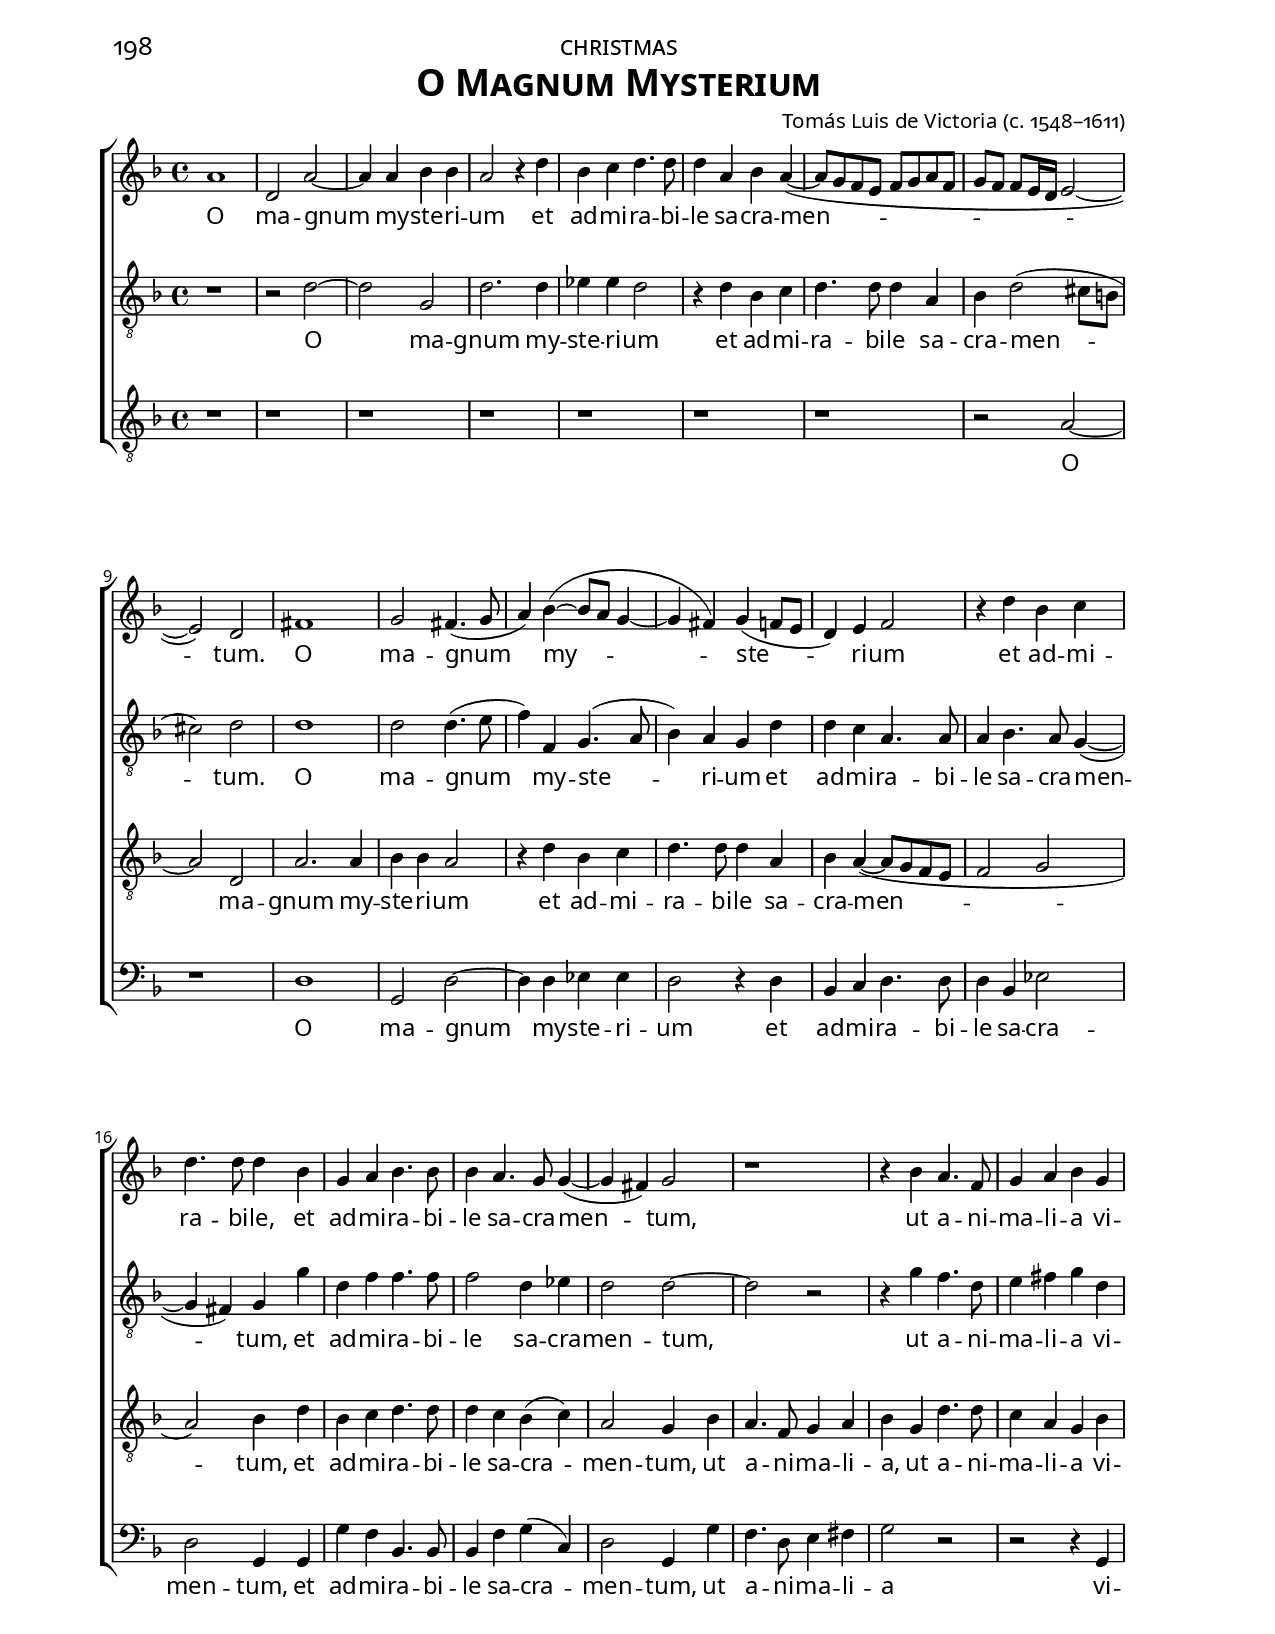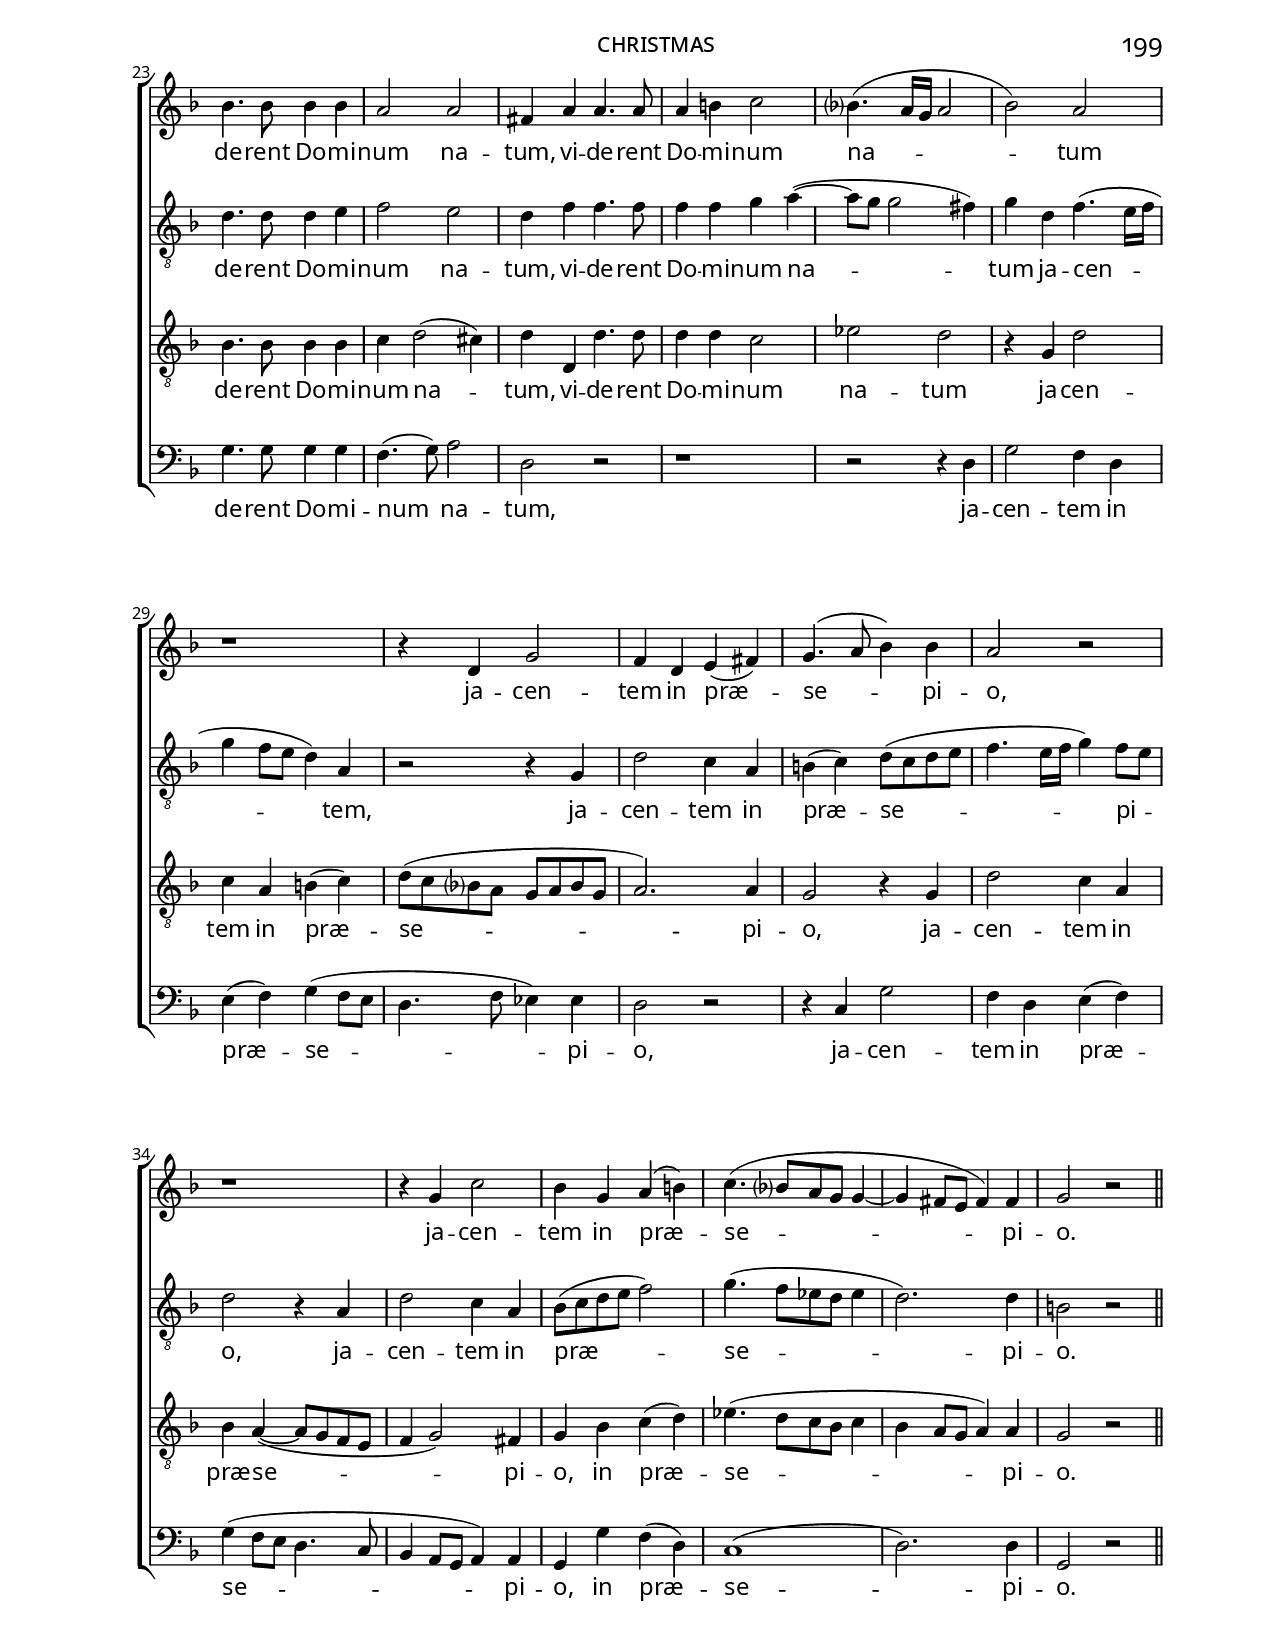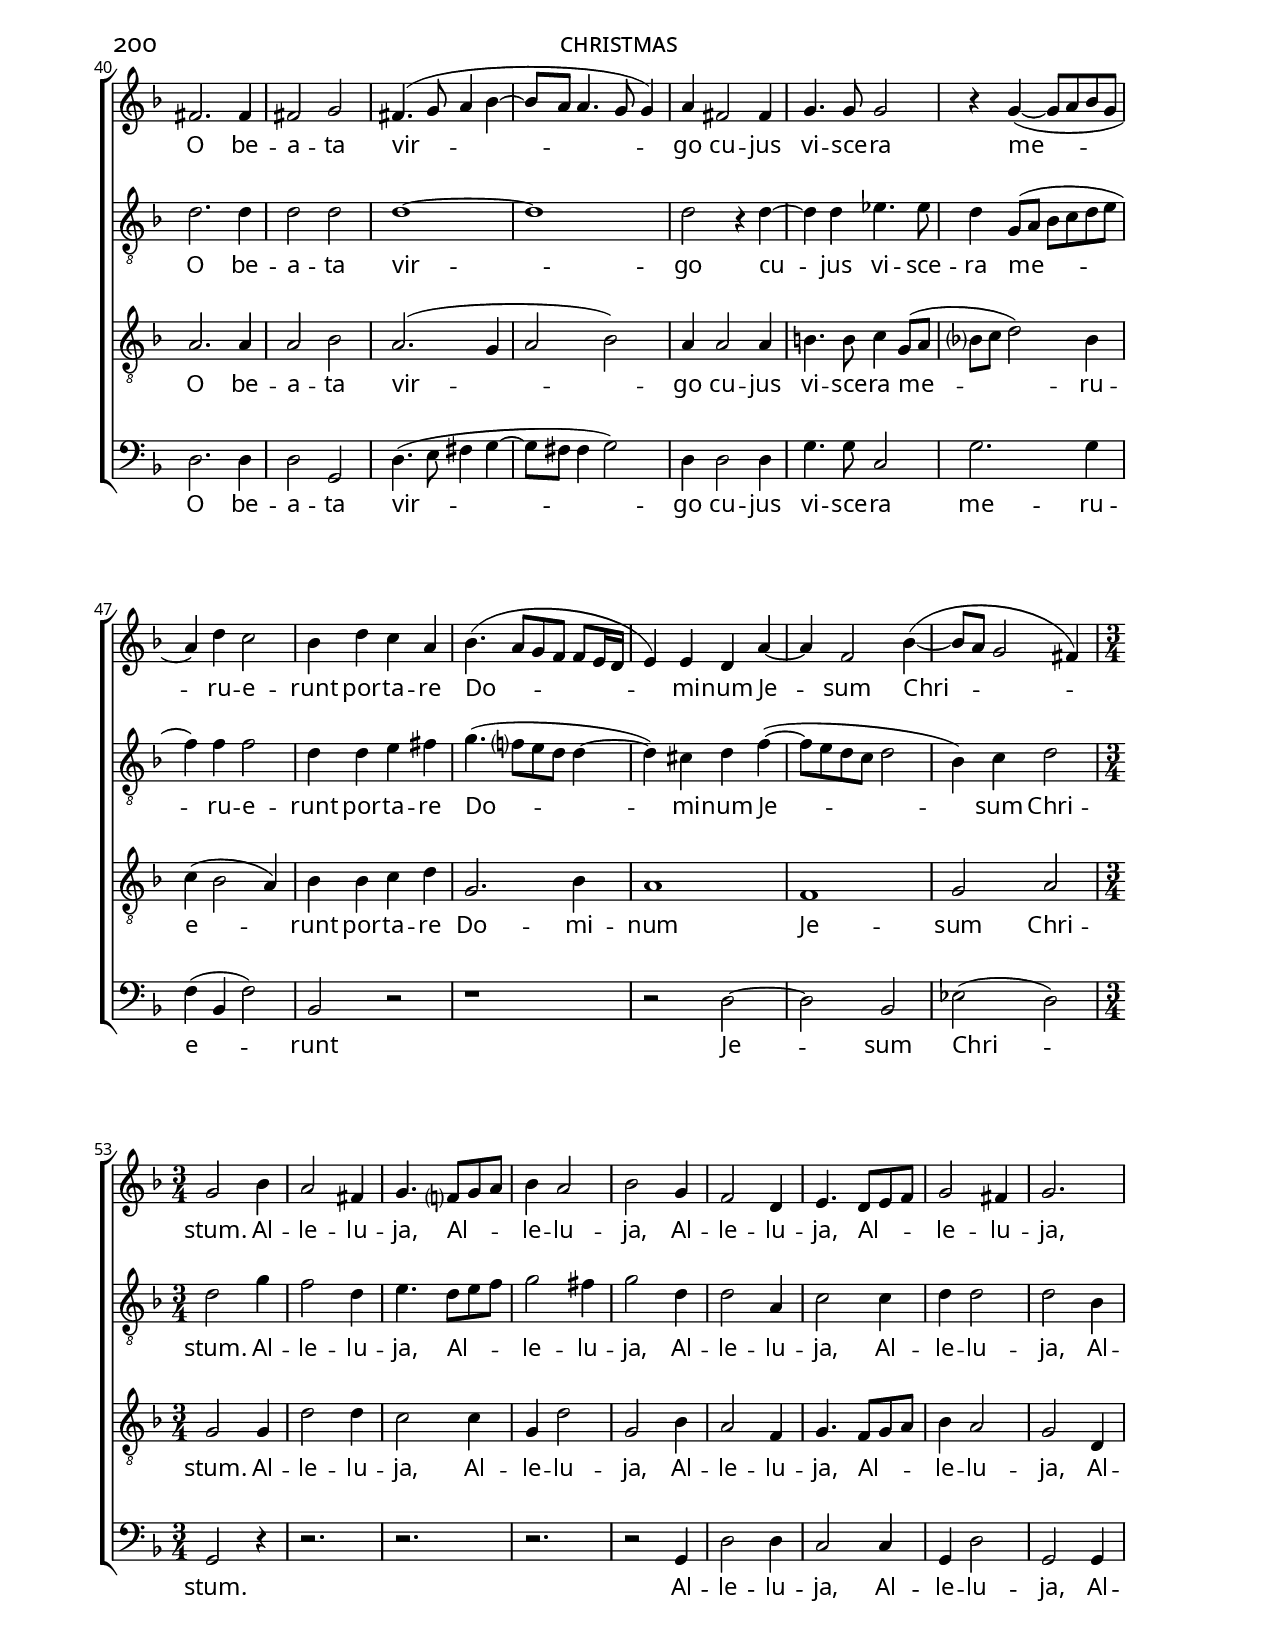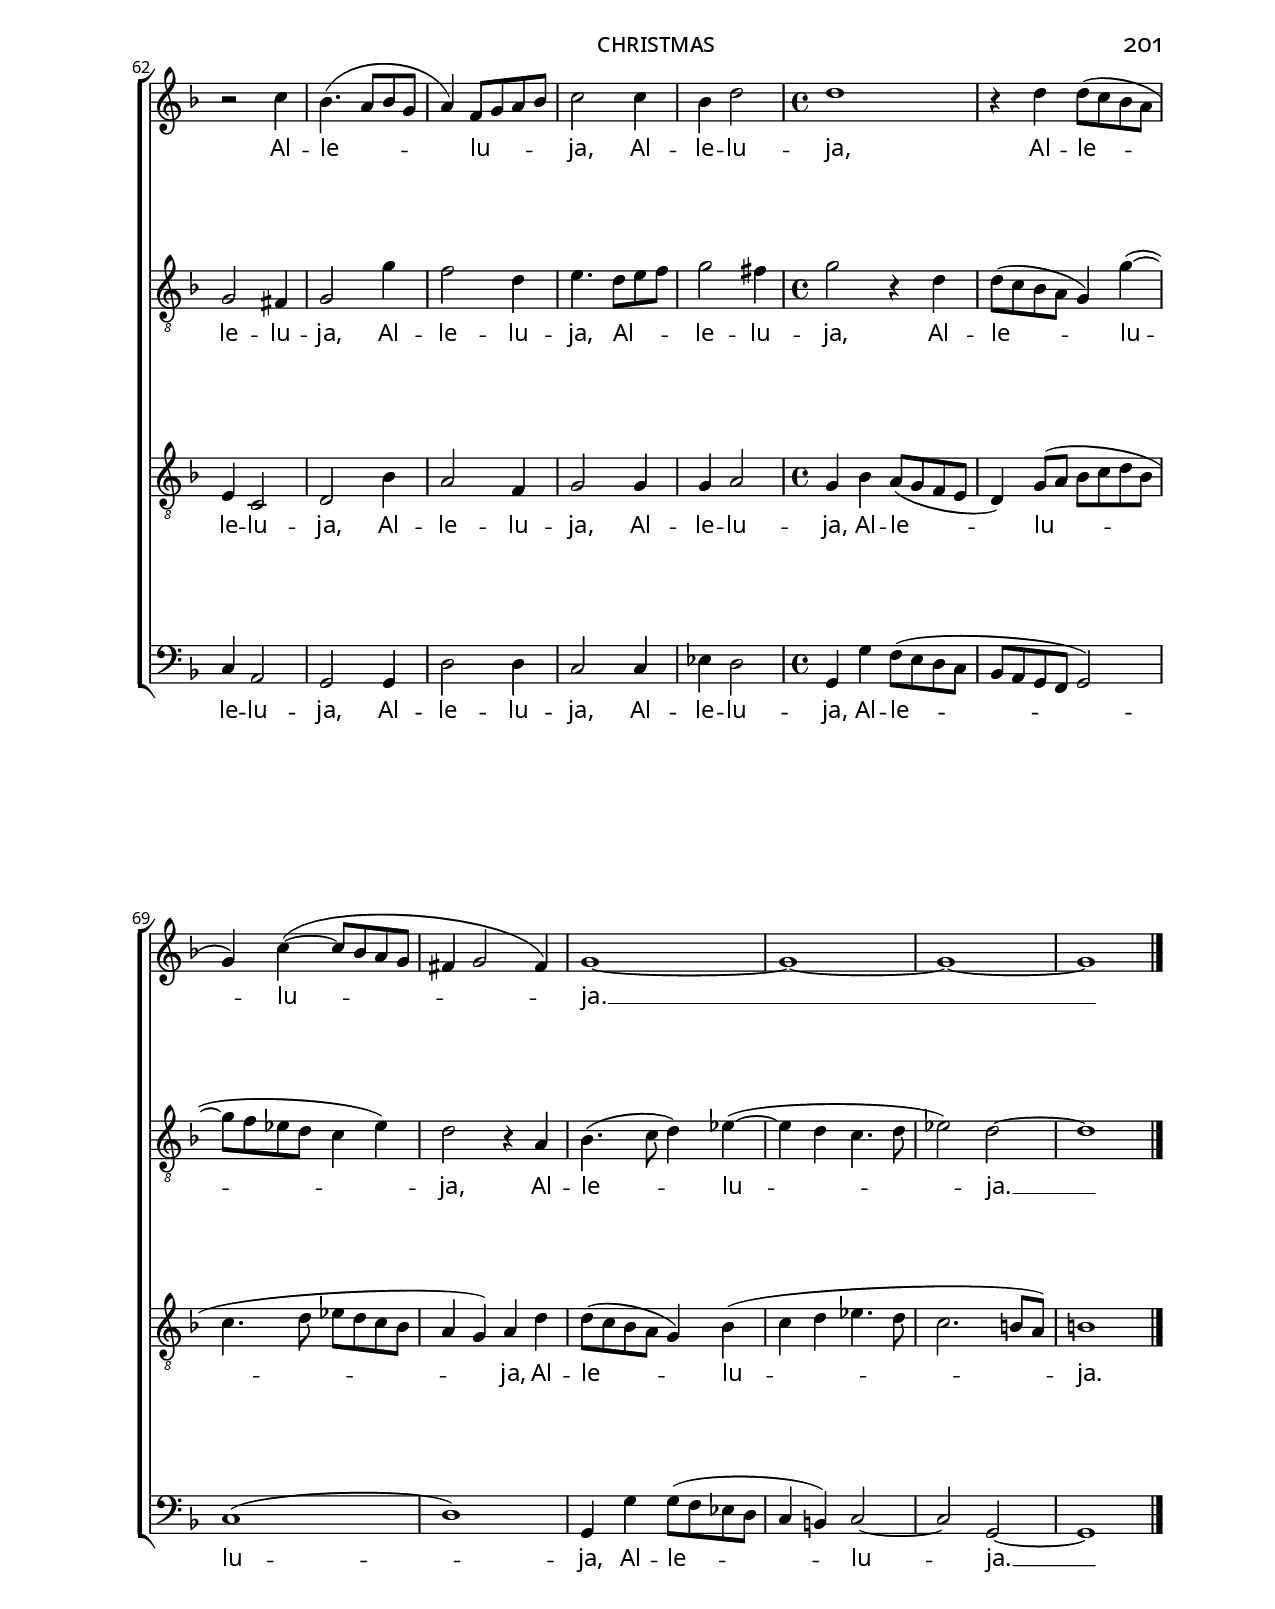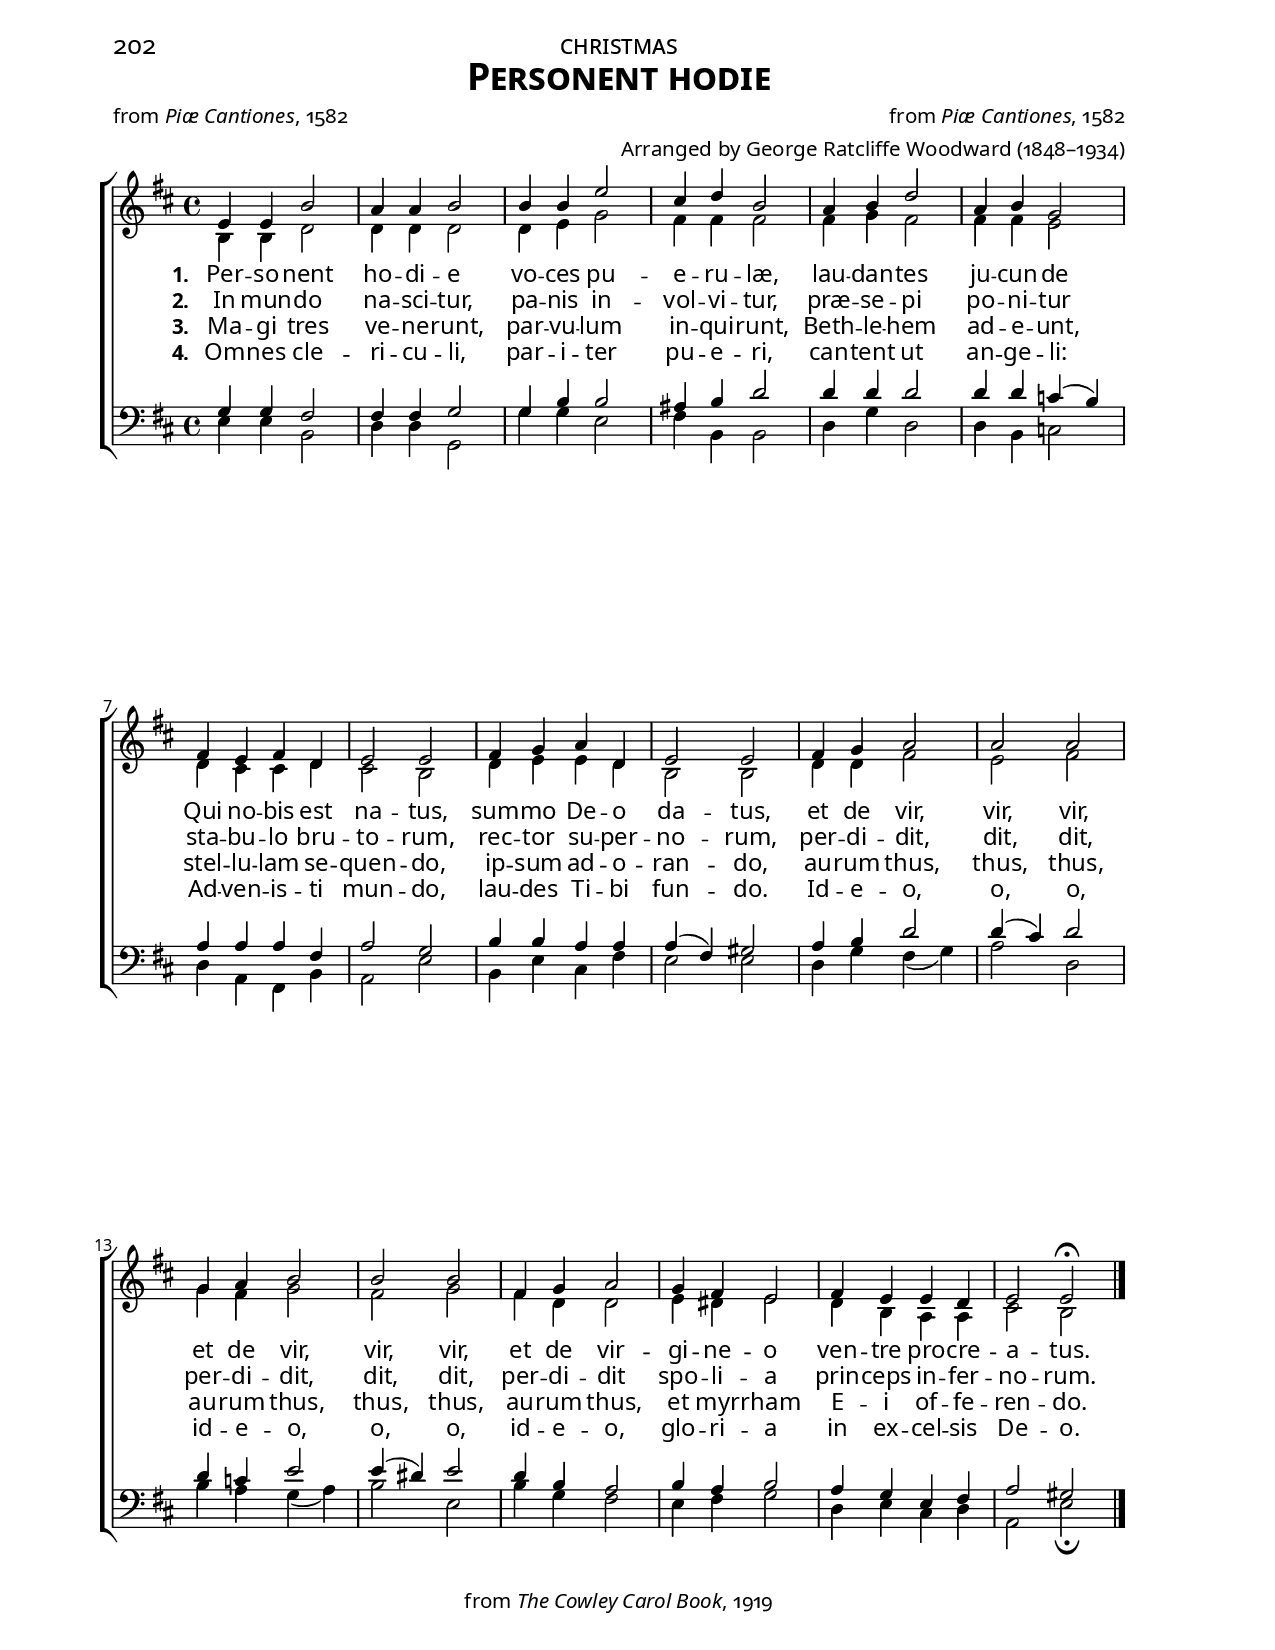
\version "2.14.2"
\include "util.ly"
\header {
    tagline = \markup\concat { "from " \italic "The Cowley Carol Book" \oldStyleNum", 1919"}
}
\paper {
  print-all-headers = ##t
  paper-height = 11\in
  paper-width = 8.5\in
  indent = 0\in
  %system-system-spacing = #'((basic-distance . 10) (padding . 0))
  system-system-spacing =
    #'((basic-distance . 0)
       (minimum-distance . 0)
       (padding . 0)
       (stretchability . 100))
  score-markup-spacing =
    #'((basic-distance . 0)
       (minimum-distance . 0)
       (padding . 0)
       (stretchability . 100))
%  top-markup-spacing =
%    #'((basic-distance . 0)
%       (minimum-distance . 0)
%       (padding . 0)
%       (stretchability . 0))
  ragged-last-bottom = ##f
  ragged-bottom = ##f
  two-sided = ##t
  inner-margin = 1\in
  outer-margin = 0.75\in
  top-margin = 0.26\in
  bottom-margin = 0.25\in
  first-page-number = #198
  print-first-page-number = ##t
  headerLine = \markup{\override #'(font-name . "Garamond Premier Pro") \smallCapsOldStyle"christmas"}
  oddHeaderMarkup = \markup\fill-line{
     \override #'(font-name . "Garamond Premier Pro")\abs-fontsize #12.5
     \combine 
        \fill-line{"" \on-the-fly #print-page-number-check-first
        \oldStylePageNum""
        }
        \fill-line{\headerLine}
  }
  evenHeaderMarkup = \markup {
     \override #'(font-name . "Garamond Premier Pro")\abs-fontsize #12.5
     \combine
        \on-the-fly #print-page-number-check-first
        \oldStylePageNum""
        \fill-line{\headerLine}
  }
}
#(set-global-staff-size 18) \paper{ #(define fonts (make-pango-font-tree "Garamond Premier Pro" "Garamond Premier Pro" "Garamond Premier Pro" (/ 18 20))) }
global = {
  \key f \major
  \time 4/4
  \dynamicUp
  %\set crescendoSpanner = #'dashed-line
  %\set midiInstrument = "recorder"
  \autoBeamOff
  \override DynamicTextSpanner #'style = #'none
}

sopMusic = \relative c' {
	a'1 |
  d,2 a'~ |
  a4 a bes bes |
  a2 r4 d |
  bes c d4. d8 |
  
  d4 a bes a(~ |
  a8[ g f e] f[ g a f] |
  g[ f] f[ e16 d] e2~ |
  e) d |
  fis1 |
  
  %page2
  g2 fis4.( g8 |
  a4) bes4(~ bes8[ a] g4~ |
  g fis) g( f8[ e] |
  d4) e f2 |
  r4 d' bes c |
  
  d4. d8 d4 bes |
  g a bes4. bes8 |
  bes4 a4. g8 g4(~ |
  g fis) g2 |
  r1 |
  
  r4 bes a4. f8 |
  g4 a bes g |
  bes4. bes8 bes4 bes |
  a2 a |
  fis4 a a4. a8 |
  
  %page3
  a4 b c2 |
  bes?4.( a16[ g] a2 |
  bes) a |
  r1 |
  r4 d, g2 |
  
  f4 d e( fis) |
  g4.( a8 bes4) bes |
  a2 r |
  r1 |
  r4 g c2 |
  
  bes4 g a( b) |
  c4.( bes?8[ a g] g4~ |
  g fis8[ e] fis4) fis |
  g2 r \bar"||"\pageBreak
  fis2. fis4 |
  fis2 g |
  
  %page4
  fis4.( g8 a4 bes~ |
  bes8[[ a] a4. g8 g4) |
  a fis2 fis4 |
  g4. g8 g2 |
  r4 g4~( g8[ a bes g] |
  
  a4) d c2 |
  bes4 d c a |
  bes4.( a8[ g f] f[ e16 d] |
  e4) e d a'~ |
  a f2 bes4~( |
  
  bes8[ a] g2 fis4) |
  \time 3/4
  g2 bes4 |
  a2 fis4 |
  g4. f?8[ g a] |
  bes4 a2 |
  bes2 g4 |
  
  %page5
  f2 d4 |
  e4. d8[ e f] |
  g2 fis4 |
  g2. |
  r2 c4 |
  bes4.( a8[ bes g] |
  
  a4) f8[ g a bes] |
  c2 c4 |
  bes4 d2 |
  \time 4/4
  d1 |
  r4 d d8([ c bes a] |
  
  g4) c4(~ c8[ bes a g] |
  fis4 g2 fis4) |
  g1~ |
  g~ |
  g~ |
  g \bar"|."
}
sopWords = \lyricmode {
  O ma -- gnum my -- ste -- ri -- um et ad -- mi -- ra -- bi -- le sa -- cra -- men -- tum.
    O ma -- gnum my -- ste -- ri -- um et ad -- mi -- ra -- bi -- le,
      et ad -- mi -- ra -- bi -- le
    sa -- cra -- men -- tum,
  ut a -- ni -- ma -- li -- a vi -- de -- rent Do -- mi -- num na -- tum,
    vi -- de -- rent Do -- mi -- num na -- tum
  ja -- cen -- tem in præ -- se -- pi -- o,
    ja -- cen -- tem in præ -- se -- pi -- o.
  
  O be -- a -- ta vir -- go cu -- jus vi -- sce -- ra
  me -- ru -- e -- runt por -- ta -- re Do -- mi -- num Je -- sum Chri -- stum.
  Al -- le -- lu -- ja,
  Al -- le -- lu -- ja,
  Al -- le -- lu -- ja,
  Al -- le -- lu -- ja,
  Al -- le -- lu -- ja,
  Al -- le -- lu -- ja,
  Al -- le -- lu -- ja. __
}

altoMusic = \relative c' {
  r1 |
  r2 d~ |
  d g, |
  d'2. d4 |
  ees4 ees d2 |
  
  r4 d bes c |
  d4. d8 d4 a |
  bes d2( cis8[ b] |
  cis2) d |
  d1 |
  
  %page2
  d2 d4.( e8 |
  f4) f, g4.( a8 |
  bes4) a g d' |
  d c a4. a8 |
  a4 bes4. a8 g4(~ |
  g fis) g g' |
  d f f4. f8 |
  f2 d4 ees |
  d2 d~ |
  d r2 |
  
  r4 g f4. d8 |
  e4 fis g d |
  d4. d8 d4 e |
  f2 e |
  d4 f f4. f8 |
  
  %page3
  f4 f g a(~ |
  a8[ g] g2 fis4) |
  g d f4.( e16[ f] |
  g4 f8[ e] d4) a |
  r2 r4 g |
  
  d'2 c4 a |
  b4( c) d8([ c d e] |
  f4. e16[ f] g4) f8[ e] |
  d2 r4 a |
  d2 c4 a |
  
  bes8([ c d e] f2) |
  g4.( f8[ ees d] ees4 |
  d2.) d4 |
  b2 r2 \bar"||"
  d2. d4 d2 d |
  
  %page 4
  d1~ |
  d |
  d2 r4 d~ |
  d d ees4. ees8 |
  d4 g,8([ a] bes[ c d e] |
  f4) f f2 |
  d4 d e fis |
  g4.( f?8[ e d] d4~ |
  d) cis d f~( |
  f8[ e d c] d2 |
  
  bes4) c d2 |
  \time 3/4
  d2 g4 |
  f2 d4 |
  e4. d8[ e f] |
  g2 fis4 |
  g2 d4 |
  
  %page 5
  d2 a4 |
  c2 c4 |
  d d2 |
  d bes4 |
  g2 fis4 |
  g2 g'4 |
  
  f2 d4 |
  e4. d8[ e f] |
  g2 fis4 |
  \time 4/4
  g2 r4 d |
  d8([ c bes a] g4) g'~( |
  g8[ f ees d] c4 ees) |
  d2 r4 a |
  bes4.( c8 d4) ees(~ |
  ees d c4. d8 |
  ees2) d~ |
  d1 \bar"|."
}
altoWords = \lyricmode {
  O ma -- gnum my -- ste -- ri -- um et ad -- mi -- ra -- bi -- le sa -- cra -- men -- tum.
    O ma -- gnum my -- ste -- ri -- um et ad -- mi -- ra -- bi -- le sa -- cra -- men -- tum,
      et ad -- mi -- ra -- bi -- le sa -- cra -- men -- tum,
  ut a -- ni -- ma -- li -- a vi -- de -- rent Do -- mi -- num na -- tum,
    vi -- de -- rent Do -- mi -- num na -- tum
  ja -- cen -- tem,
    ja -- cen -- tem
  in præ -- se -- pi -- o,
    ja -- cen -- tem in præ -- se -- pi -- o.
  
  O be -- a -- ta vir -- go cu -- jus vi -- sce -- ra
  me -- ru -- e -- runt por -- ta -- re Do -- mi -- num Je -- sum Chri -- stum.
  Al -- le -- lu -- ja,
  Al -- le -- lu -- ja,
  Al -- le -- lu -- ja,
  Al -- le -- lu -- ja,
  Al -- le -- lu -- ja,
  Al -- le -- lu -- ja,
  Al -- le -- lu -- ja,
  Al -- le -- lu -- ja,
  Al -- le -- lu -- ja. __
}

tenorMusic = \relative c' {
  \repeat unfold 7 { r1 }
  r2 a2~ |
  a d, |
  a'2. a4 |
  
  %page2
  bes4 bes a2 |
  r4 d bes c |
  d4. d8 d4 a |
  bes a~( a8[ g f e] |
  f2 g |
  
  a) bes4 d |
  bes c d4. d8 |
  d4 c bes( c) |
  a2 g4 bes |
  a4. f8 g4 a |
  
  bes g d'4. d8 |
  c4 a g bes |
  bes4. bes8 bes4 bes |
  c d2( cis4) |
  d d, d'4. d8 |
  
  %page3
  d4 d c2 |
  ees d |
  r4 g, d'2 |
  c4 a b( c) |
  d8([ c bes? a] g[ a bes g] |
  a2.) a4 |
  g2 r4 g |
  d'2 c4 a |
  bes a4~( a8[ g f e] |
  f4 g2) fis4 |
  
  g bes c( d) |
  ees4.( d8[ c bes] c4 |
  bes a8[ g] a4) a |
  g2 r \bar"||"
  a2. a4 a2 bes |
  
  %page4
  a2.( g4 a2 bes) |
  a4 a2 a4 |
  b4. b8 c4 g8([ a] |
  bes?[ c] d2) bes4 |
  
  c4( bes2 a4) |
  bes bes c d |
  g,2. bes4 |
  a1 f |
  
  g2 a |
  \time 3/4
  g2 g4 |
  d'2 d4 |
  c2 c4 |
  g d'2 |
  g, bes4 |
  
  %page5
  a2 f4 |
  g4. f8[ g a] |
  bes4 a2 |
  g d4 |
  e c2 |
  d bes'4 |
  
  a2 f4 |
  g2 g4 |
  g a2 |
  \time 4/4
  g4 bes a8([ g f e] |
  d4) g8([ a] bes[ c d bes] |
  c4. d8 ees[ d c bes] |
  a4 g) a d |
  d8([ c bes a] g4) bes( |
  c d ees4. d8 |
  c2. b8[ a]) |
  b1 \bar"|."
}

tenorWords = \lyricmode {
  O ma -- gnum my -- ste -- ri -- um et ad -- mi -- ra -- bi -- le sa -- cra -- men -- tum,
    et ad -- mi -- ra -- bi -- le sa -- cra -- men -- tum,
  ut a -- ni -- ma -- li -- a,
    ut a -- ni -- ma -- li -- a
  vi -- de -- rent Do -- mi -- num na -- tum,
    vi -- de -- rent Do -- mi -- num na -- tum
  ja -- cen -- tem in præ -- se -- pi -- o,
    ja -- cen -- tem in præ -- se -- pi -- o,
      in præ -- se -- pi -- o.
  
  O be -- a -- ta vir -- go cu -- jus vi -- sce -- ra
  me -- ru -- e -- runt por -- ta -- re Do -- mi -- num Je -- sum Chri -- stum.
  Al -- le -- lu -- ja,
  Al -- le -- lu -- ja,
  Al -- le -- lu -- ja,
  Al -- le -- lu -- ja,
  Al -- le -- lu -- ja,
  Al -- le -- lu -- ja,
  Al -- le -- lu -- ja,
  Al -- le -- lu -- ja,
  Al -- le -- lu -- ja.
}

bassMusic = \relative c' {
  \repeat unfold 9 { r1 }
  d,1 |
  
  %page2
  g,2 d'~ |
  d4 d ees ees |
  d2 r4 d |
  bes c d4. d8 |
  d4 bes ees2 |
  
  d2 g,4 g |
  g' f bes,4. bes8 |
  bes4 f' g( c,) |
  d2 g,4 g' |
  f4. d8 e4 fis |
  
  g2 r |
  r r4 g, |
  g'4. g8 g4 g |
  f4.( g8) a2 |
  d,2 r |
  
  %page3
  r1 |
  r2 r4 d |
  g2 f4 d |
  e( f) g( f8[ e] |
  d4. f8 ees4) ees |
  
  d2 r |
  r4 c g'2 |
  f4 d e( f) |
  g( f8[ e] d4. c8 |
  bes4 a8[ g] a4) a |
  
  g g' f( d) |
  c1( |
  d2.) d4 |
  g,2 r \bar"||"
  d'2. d4 |
  d2 g, |
  
  %page4
  d'4.( e8 fis4 g~ |
  g8[ fis] fis4 g2) |
  d4 d2 d4 |
  g4. g8 c,2 |
  g'2. g4 |
  
  f4( bes, f'2) |
  bes, r |
  r1 |
  r2 d~ |
  d bes |
  
  ees( d) |
  \time 3/4
  g,2 r4 |
  \repeat unfold 3 { r2. }
  r2 g4 |
  
  %page5
  d'2 d4 |
  c2 c4 |
  g d'2 |
  g, g4 |
  c a2 |
  g g4 |
  
  d'2 d4 |
  c2 c4 |
  ees d2 |
  \time 4/4
  g,4 g' f8([ e d c] |
  bes[ a g f] g2) |
  
  c1( |
  d) |
  g,4 g' g8([ f ees d] |
  c4 b) c2~ |
  c g~ |
  g1 \bar"|."
}
bassWords = \lyricmode {
  O ma -- gnum my -- ste -- ri -- um et ad -- mi -- ra -- bi -- le sa -- cra -- men -- tum,
    et ad -- mi -- ra -- bi -- le sa -- cra -- men -- tum,
  ut a -- ni -- ma -- li -- a vi -- de -- rent Do -- mi -- num na -- tum,
  ja -- cen -- tem in præ -- se -- pi -- o,
    ja -- cen -- tem in præ -- se -- pi -- o,
    in præ -- se -- pi -- o.
  
  O be -- a -- ta vir -- go cu -- jus vi -- sce -- ra
  me -- ru -- e -- runt Je -- sum Chri -- stum.
  Al -- le -- lu -- ja,
  Al -- le -- lu -- ja,
  Al -- le -- lu -- ja,
  Al -- le -- lu -- ja,
  Al -- le -- lu -- ja,
  Al -- le -- lu -- ja,
  Al -- le -- lu -- ja. __
}

pianoRH = \relative c' {
}
pianoLH = \relative c' {
}

\score {
<<
    \new ChoirStaff <<
    \new Staff = sop <<
      \new Voice = "sopranos" { \global \sopMusic }
    >>
    \new Lyrics = "sopranos"  \lyricsto "sopranos" \sopWords
    \new Staff = alt <<
      \clef "treble_8"
      \new Voice = "altos" { \global \altoMusic }
    >>
    \new Lyrics = "altos"  \lyricsto "altos" \altoWords
    \new Staff = ten <<
      \clef "treble_8"
      \new Voice = "tenors" { \global \tenorMusic }
    >>
    \new Lyrics = "tenors" \lyricsto "tenors" \tenorWords
    \new Staff = bas <<
      \clef bass
      \new Voice = "basses" { \global \bassMusic }
    >>
    \new Lyrics = "basses" \lyricsto "basses" \bassWords
  >>
%    \new PianoStaff << \new Staff { \new Voice { \pianoRH } } \new Staff { \clef "bass" \pianoLH } >>
  >>
  \layout {
  \context {
    \Lyrics
    \override LyricText #'font-size = #1.3
  }
    \context {
      \Lyrics
      \override LyricText #'font-size = #1.3
      %\override VerticalAxisGroup #'staff-affinity = #0
    }
    \context {
      \Score
      \override SpacingSpanner #'base-shortest-duration = #(ly:make-moment 1 8)
      \override SpacingSpanner #'common-shortest-duration = #(ly:make-moment 1 4)
    }
    \context {
      % Remove all empty staves
      \Staff \RemoveEmptyStaves \override VerticalAxisGroup #'remove-first = ##t
      
      \override VerticalAxisGroup #'staff-staff-spacing =
      #'((basic-distance . 0)
         (minimum-distance . 0)
         (padding . -1)
         (stretchability . 65))
    }
    \context {
      \Lyrics
      \override LyricText #'X-offset = #center-on-word
    }
  }
  \header {
    title = \markup{\override #'(font-name . "Garamond Premier Pro Semibold"){ \abs-fontsize #18 \smallCapsOldStyle"O Magnum Mysterium"}}
    composer = \markup\oldStyleNum"Tomás Luis de Victoria (c. 1548–1611)"
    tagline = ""
  }
}






























global = {
  \key d \major
  \time 4/4
  \autoBeamOff
}

sopMusic = \relative c' {
  e4 e |
  b'2 a4 a b2 b4 b |
  e2 cis4 d |
  b2 a4 b |
  
  d2 a4 b |
  g2 |
  fis4 e fis d |
  e2 e |
  fis4 g a d, |
  
  e2 e |
  fis4 g |
  a2 a |
  a g4 a |
  b2 b |
  b fis4 g |
  a2 g4 fis |
  e2 |
  fis4 e e d |
  e2 e\fermata \bar "|."
}
sopWords = \lyricmode {
  
}

altoMusic = \relative c' {
  b4 b |
  d2 d4 d |
  d2 d4 e |
  g2 fis4 fis |
  fis2 fis4 g |
  
  fis2 fis4 fis |
  e2 |
  d4 cis cis d |
  cis2 b |
  d4 e e d |
  
  b2 b |
  d4 d |
  fis2 e |
  fis g4 fis |
  g2 fis |
  
  g fis4 d |
  d2 e4 dis |
  e2 |
  d4 b a a |
  cis2 b \bar "|."
}
altoWords = \lyricmode {
  \dropLyricsV
  \set stanza = #"1. "
  Per -- so -- nent ho -- di -- e
  vo -- ces pu -- e -- ru -- læ,
  lau -- dan -- tes ju -- cun -- de
  Qui no -- bis est na -- tus,
  sum -- mo De -- o da -- tus,
  et de vir, vir, vir,
  et de vir, vir, vir,
  et de vir -- gi -- ne -- o
  ven -- tre pro -- cre -- a -- tus.
}
altoWordsII = \lyricmode {
  \dropLyricsV
%\markup\italic
  \set stanza = #"2. "
  In mun -- do na -- sci -- tur,
  pa -- nis in -- vol -- vi -- tur,
  præ -- se -- pi po -- ni -- tur
  sta -- bu -- lo bru -- to -- rum,
  rec -- tor su -- per -- no -- rum,
  per -- di -- dit, dit, dit,
  per -- di -- dit, dit, dit,
  per -- di -- dit spo -- li -- a
  prin -- ceps in -- fer -- no -- rum.
}
altoWordsIII = \lyricmode {
  \dropLyricsV
  \set stanza = #"3. "
  Ma -- gi tres ve -- ne -- runt,
  par -- vu -- lum in -- qui -- runt,
  Beth -- le -- hem ad -- e -- unt,
  stel -- lu -- lam se -- quen -- do,
  ip -- sum ad -- o -- ran -- do,
  au -- rum thus, thus, thus,
  au -- rum thus, thus, thus,
  au -- rum thus, et myr -- rham
  E -- i of -- fe -- ren -- do.
}
altoWordsIV = \lyricmode {
  \dropLyricsV
  \set stanza = #"4. "
  Om -- nes cle -- ri -- cu -- li,
  par -- i -- ter pu -- e -- ri,
  can -- tent ut an -- ge -- li:
  Ad -- ven -- is -- ti mun -- do,
  lau -- des Ti -- bi fun -- do.
  Id -- e -- o, o, o,
  id -- e -- o, o, o,
  id -- e -- o, glo -- ri -- a
  in ex -- cel -- sis De -- o.
}
altoWordsV = \lyricmode {
  \set stanza = #"5. "
  \set ignoreMelismata = ##t
}
altoWordsVI = \lyricmode {
  \set stanza = #"6. "
  \set ignoreMelismata = ##t
}
tenorMusic = \relative c' {
  g4 g |
  fis2 fis4 fis |
  g2 g4 b |
  b2 ais4 b |
  d2 d4 d |
  
  d2 d4 d |
  c4( b) |
  a4 a a fis |
  a2 g |
  b4 b a a |
  
  a( fis) gis2 |
  a4 b |
  d2 d4( cis) |
  d2 d4 c |
  e2 e4( dis) |
  
  e2 d4 b |
  a2 b4 a |
  b2 |
  a4 g e fis |
  a2 gis \bar "|."
}
tenorWords = \lyricmode {

}

bassMusic = \relative c {
  e4 e |
  b2 d4 d |
  g,2 g'4 g |
  e2 fis4 b, |
  b2 d4 g |
  
  d2 d4 b |
  c2 |
  d4  a fis b |
  a2 e' |
  b4 e cis fis |
  
  e2 e |
  d4 g |
  fis( g) a2 |
  d, b'4 a |
  g( a) b2 |
  
  e, b'4 g |
  fis2 e4 fis |
  g2 |
  d4 e cis d |
  a2 e'\fermata \bar "|."
}
bassWords = \lyricmode {

}

pianoRH = \relative c' {
}
pianoLH = \relative c' {
}

\score {
  <<
   \new ChoirStaff <<
    \new Staff = women <<
      \new Voice = "sopranos" { \voiceOne << \global \sopMusic >> }
      \new Voice = "altos" { \voiceTwo << \global \altoMusic >> }
    >>
    \new Lyrics \with { alignAboveContext = #"women" \override VerticalAxisGroup #'nonstaff-relatedstaff-spacing = #'((basic-distance . 1))} \lyricsto "sopranos" \sopWords
    \new Lyrics = "altosVI"  \with { alignBelowContext = #"women" } \lyricsto "sopranos" \altoWordsVI
    \new Lyrics = "altosV"  \with { alignBelowContext = #"women" } \lyricsto "sopranos" \altoWordsV
    \new Lyrics = "altosIV"  \with { alignBelowContext = #"women" } \lyricsto "sopranos" \altoWordsIV
    \new Lyrics = "altosIII"  \with { alignBelowContext = #"women" } \lyricsto "sopranos" \altoWordsIII
    \new Lyrics = "altosII"  \with { alignBelowContext = #"women" } \lyricsto "sopranos" \altoWordsII
    \new Lyrics = "altos"  \with { alignBelowContext = #"women" \override VerticalAxisGroup #'nonstaff-relatedstaff-spacing = #'((basic-distance . 1)) } \lyricsto "sopranos" \altoWords
   \new Staff = men <<
      \clef bass
      \new Voice = "tenors" { \voiceOne << \global \tenorMusic >> }
      \new Voice = "basses" { \voiceTwo << \global \bassMusic >> }
    >>
    \new Lyrics \with { alignAboveContext = #"men" \override VerticalAxisGroup #'nonstaff-relatedstaff-spacing = #'((basic-distance . 1)) } \lyricsto "tenors" \tenorWords
    \new Lyrics \with { alignBelowContext = #"men" \override VerticalAxisGroup #'nonstaff-relatedstaff-spacing = #'((basic-distance . 1)) } \lyricsto "basses" \bassWords
  >>
%    \new PianoStaff << \new Staff { \new Voice { \pianoRH } } \new Staff { \clef "bass" \pianoLH } >>
  >>
  \layout {
  \context {
    \Lyrics
    \override LyricText #'font-size = #1.3
  }
    \context {
      \Score
      %\override SpacingSpanner #'base-shortest-duration = #(ly:make-moment 1 8)
      %\override SpacingSpanner #'common-shortest-duration = #(ly:make-moment 1 4)
    }
    \context {
      % Remove all empty staves
      % \Staff \RemoveEmptyStaves \override VerticalAxisGroup #'remove-first = ##t
    }
    \context {
      \Lyrics
      \override LyricText #'X-offset = #center-on-word
    }
  }
  \header {
    title = \markup{\override #'(font-name . "Garamond Premier Pro Semibold"){ \abs-fontsize #18 \smallCapsOldStyle"Personent hodie"}}
    poet = \markup \concat{"from " \italic "Piæ Cantiones" \oldStyleNum", 1582"}
    composer = \markup \concat{"from " \italic "Piæ Cantiones" \oldStyleNum", 1582"}
    arranger = \markup\oldStyleNum"Arranged by George Ratcliffe Woodward (1848–1934)"
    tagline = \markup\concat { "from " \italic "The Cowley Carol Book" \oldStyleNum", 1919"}
  }
}
